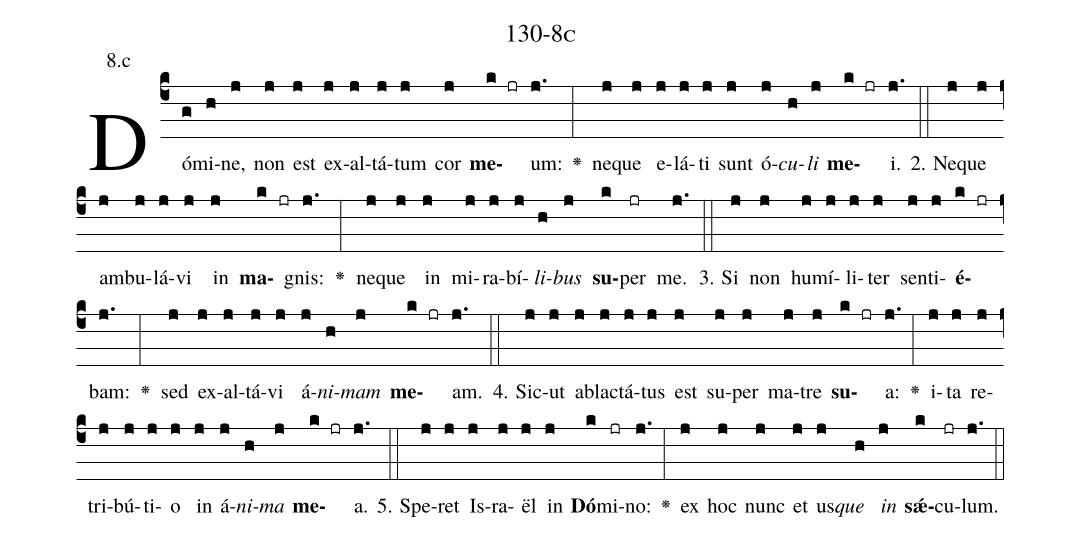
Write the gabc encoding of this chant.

name: 130-8c;
annotation: 8.c;
%%
(c4)Dó(g)mi(h)ne,(j) non(j) est(j) ex(j)al(j)tá(j)tum(j) cor(j) <b>me</b>(k jr)um:(j.) <v>\greheightstar</v>(:) ne(j)que(j) e(j)lá(j)ti(j) sunt(j) ó(j)<i>cu</i>(h)<i>li</i>(j) <b>me</b>(k jr)i.(j.) (::)
2. Ne(j)que(j) am(j)bu(j)lá(j)vi(j) in(j) <b>ma</b>(k jr)gnis:(j.) <v>\greheightstar</v>(:) ne(j)que(j) in(j) mi(j)ra(j)bí(j)<i>li</i>(h)<i>bus</i>(j) <b>su</b>(k)per(jr) me.(j.) (::)
3. Si(j) non(j) hu(j)mí(j)li(j)ter(j) sen(j)ti(j)<b>é</b>(k jr)bam:(j.) <v>\greheightstar</v>(:) sed(j) ex(j)al(j)tá(j)vi(j) á(j)<i>ni</i>(h)<i>mam</i>(j) <b>me</b>(k jr)am.(j.) (::)
4. Sic(j)ut(j) ab(j)lac(j)tá(j)tus(j) est(j) su(j)per(j) ma(j)tre(j) <b>su</b>(k jr)a:(j.) <v>\greheightstar</v>(:) i(j)ta(j) re(j)tri(j)bú(j)ti(j)o(j) in(j) á(j)<i>ni</i>(h)<i>ma</i>(j) <b>me</b>(k jr)a.(j.) (::)
5. Spe(j)ret(j) Is(j)ra(j)ël(j) in(j) <b>Dó</b>(k)mi(jr)no:(j.) <v>\greheightstar</v>(:) ex(j) hoc(j) nunc(j) et(j) us(j)<i>que</i>(h) <i>in</i>(j) <b>sǽ</b>(k)cu(jr)lum.(j.) (::)
